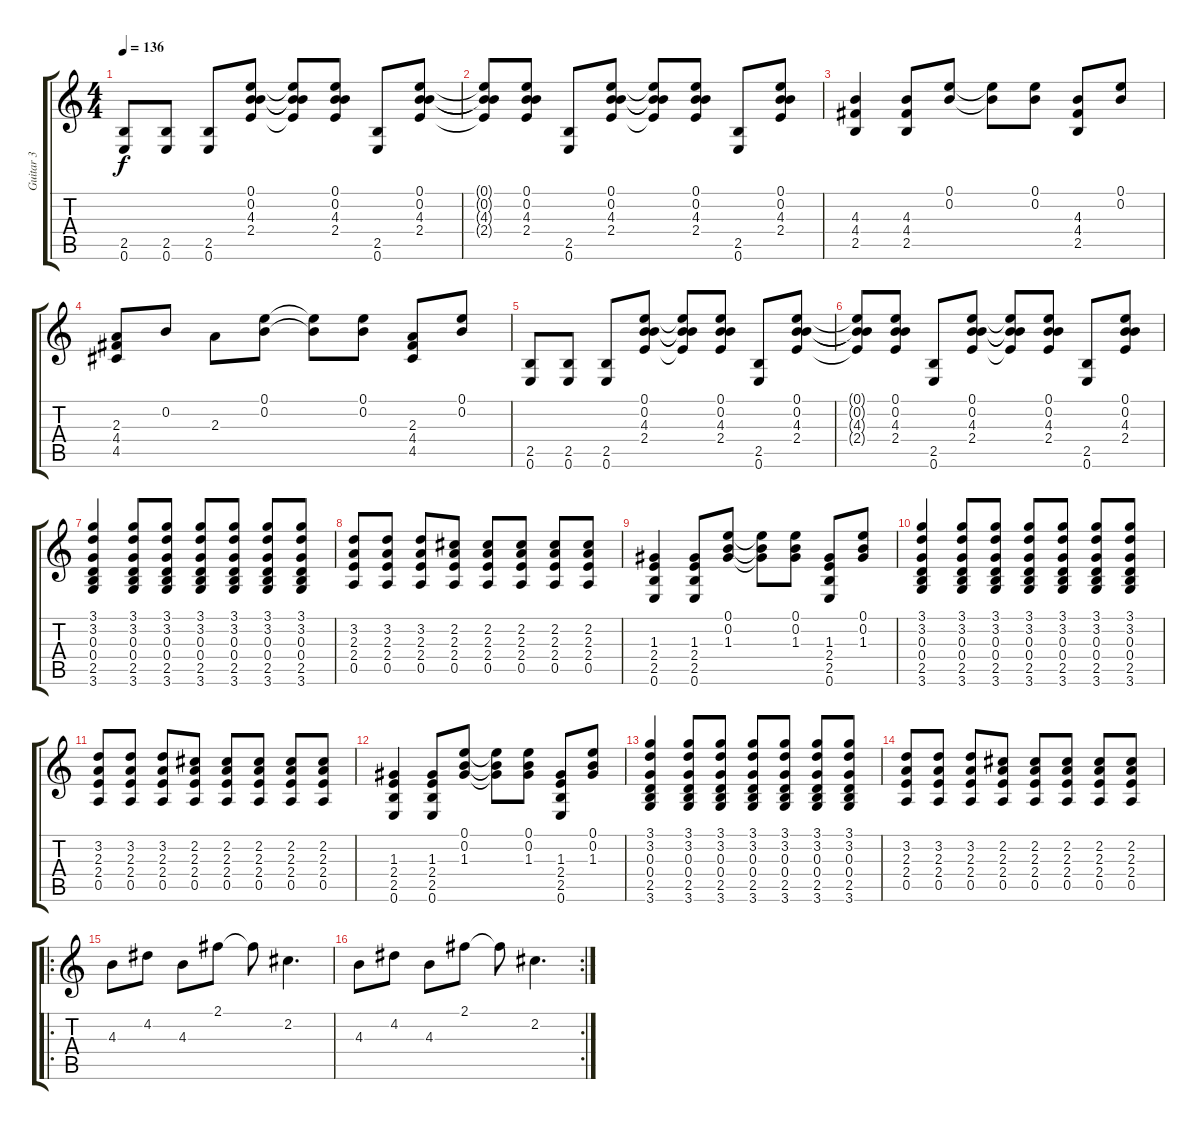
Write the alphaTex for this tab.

\track ("Guitar 3" "Guitar 3") {instrument distortionguitar}
\staff {score tabs}
\tuning (E4 B3 G3 D3 A2 E2) {hide}
\ts (4 4)
\tempo 136
\clef g2
\ks c
(2.5 0.6).8{dy f} (2.5 0.6).8 (2.5 0.6).8 (0.1 0.2 4.3 2.4).8 (0.1{t} 0.2{t} 4.3{t} 2.4{t}).8 (0.1 0.2 4.3 2.4).8 (2.5 0.6).8 (0.1 0.2 4.3 2.4).8 |
(0.1{t} 0.2{t} 4.3{t} 2.4{t}).8 (0.1 0.2 4.3 2.4).8 (2.5 0.6).8 (0.1 0.2 4.3 2.4).8 (0.1{t} 0.2{t} 4.3{t} 2.4{t}).8 (0.1 0.2 4.3 2.4).8 (2.5 0.6).8 (0.1 0.2 4.3 2.4).8 |
(4.3 4.4 2.5).4 (4.3 4.4 2.5).8 (0.1 0.2).8 (0.1{t} 0.2{t}).8 (0.1 0.2).8 (4.3 4.4 2.5).8 (0.1 0.2).8 |
(2.3 4.4 4.5).8 0.2.8 2.3.8 (0.1 0.2).8 (0.1{t} 0.2{t}).8 (0.1 0.2).8 (2.3 4.4 4.5).8 (0.1 0.2).8 |
(2.5 0.6).8 (2.5 0.6).8 (2.5 0.6).8 (0.1 0.2 4.3 2.4).8 (0.1{t} 0.2{t} 4.3{t} 2.4{t}).8 (0.1 0.2 4.3 2.4).8 (2.5 0.6).8 (0.1 0.2 4.3 2.4).8 |
(0.1{t} 0.2{t} 4.3{t} 2.4{t}).8 (0.1 0.2 4.3 2.4).8 (2.5 0.6).8 (0.1 0.2 4.3 2.4).8 (0.1{t} 0.2{t} 4.3{t} 2.4{t}).8 (0.1 0.2 4.3 2.4).8 (2.5 0.6).8 (0.1 0.2 4.3 2.4).8 |
(3.1 3.2 0.3 0.4 2.5 3.6).4 (3.1 3.2 0.3 0.4 2.5 3.6).8 (3.1 3.2 0.3 0.4 2.5 3.6).8 (3.1 3.2 0.3 0.4 2.5 3.6).8 (3.1 3.2 0.3 0.4 2.5 3.6).8 (3.1 3.2 0.3 0.4 2.5 3.6).8 (3.1 3.2 0.3 0.4 2.5 3.6).8 |
(3.2 2.3 2.4 0.5).8 (3.2 2.3 2.4 0.5).8 (3.2 2.3 2.4 0.5).8 (2.2 2.3 2.4 0.5).8 (2.2 2.3 2.4 0.5).8 (2.2 2.3 2.4 0.5).8 (2.2 2.3 2.4 0.5).8 (2.2 2.3 2.4 0.5).8 |
(1.3 2.4 2.5 0.6).4 (1.3 2.4 2.5 0.6).8 (0.1 0.2 1.3).8 (0.1{t} 0.2{t} 1.3{t}).8 (0.1 0.2 1.3).8 (1.3 2.4 2.5 0.6).8 (0.1 0.2 1.3).8 |
(3.1 3.2 0.3 0.4 2.5 3.6).4 (3.1 3.2 0.3 0.4 2.5 3.6).8 (3.1 3.2 0.3 0.4 2.5 3.6).8 (3.1 3.2 0.3 0.4 2.5 3.6).8 (3.1 3.2 0.3 0.4 2.5 3.6).8 (3.1 3.2 0.3 0.4 2.5 3.6).8 (3.1 3.2 0.3 0.4 2.5 3.6).8 |
(3.2 2.3 2.4 0.5).8 (3.2 2.3 2.4 0.5).8 (3.2 2.3 2.4 0.5).8 (2.2 2.3 2.4 0.5).8 (2.2 2.3 2.4 0.5).8 (2.2 2.3 2.4 0.5).8 (2.2 2.3 2.4 0.5).8 (2.2 2.3 2.4 0.5).8 |
(1.3 2.4 2.5 0.6).4 (1.3 2.4 2.5 0.6).8 (0.1 0.2 1.3).8 (0.1{t} 0.2{t} 1.3{t}).8 (0.1 0.2 1.3).8 (1.3 2.4 2.5 0.6).8 (0.1 0.2 1.3).8 |
(3.1 3.2 0.3 0.4 2.5 3.6).4 (3.1 3.2 0.3 0.4 2.5 3.6).8 (3.1 3.2 0.3 0.4 2.5 3.6).8 (3.1 3.2 0.3 0.4 2.5 3.6).8 (3.1 3.2 0.3 0.4 2.5 3.6).8 (3.1 3.2 0.3 0.4 2.5 3.6).8 (3.1 3.2 0.3 0.4 2.5 3.6).8 |
(3.2 2.3 2.4 0.5).8 (3.2 2.3 2.4 0.5).8 (3.2 2.3 2.4 0.5).8 (2.2 2.3 2.4 0.5).8 (2.2 2.3 2.4 0.5).8 (2.2 2.3 2.4 0.5).8 (2.2 2.3 2.4 0.5).8 (2.2 2.3 2.4 0.5).8 |
\ro
4.3.8 4.2.8 4.3.8 2.1.8 2.1{t}.8 2.2.4{d} |
\rc 2
4.3.8 4.2.8 4.3.8 2.1.8 2.1{t}.8 2.2.4{d}
